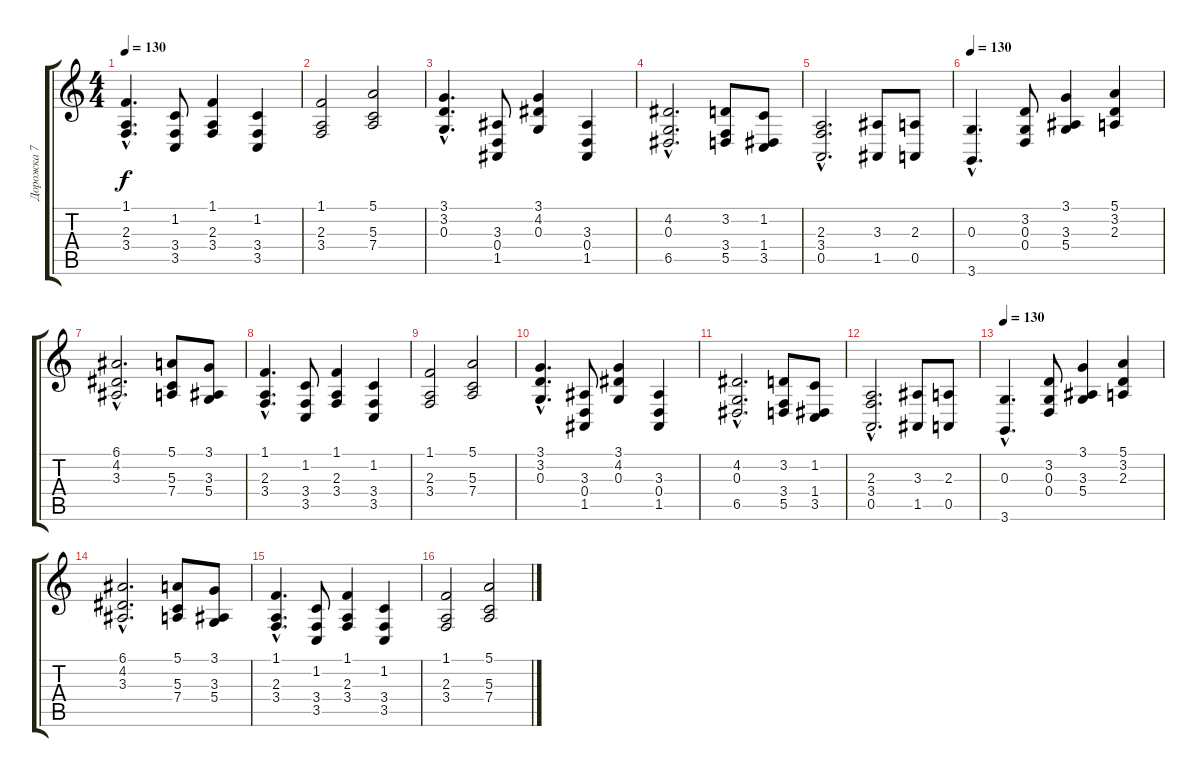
\track ("Дорожка 7" "Дорожка 7") {instrument choiraahs}
\staff {score tabs}
\tuning (E4 B3 G3 D3 A2 E2) {hide}
\ts (4 4)
\tempo 130
\clef g2
\ks c
(1.1{hac} 2.3{hac} 3.4{hac}).4{d dy f} (1.2 3.4 3.5).8 (1.1 2.3 3.4).4 (1.2 3.4 3.5).4 |
(1.1 2.3 3.4).2 (5.1 5.3 7.4).2 |
(3.1{hac} 3.2{hac} 0.3{hac}).4{d} (3.3 0.4 1.5).8 (3.1 4.2 0.3).4 (3.3 0.4 1.5).4 |
(4.2{hac} 0.3{hac} 6.5{hac}).2{d} (3.2 3.4 5.5).8 (1.2 1.4 3.5).8 |
(2.3{hac} 3.4{hac} 0.5{hac}).2{d} (3.3 1.5).8 (2.3 0.5).8 |
\tempo 130
(0.3{hac} 3.6{hac}).4{d} (3.2 0.3 0.4).8 (3.1 3.3 5.4).4 (5.1 3.2 2.3).4 |
(6.1{hac} 4.2{hac} 3.3{hac}).2{d} (5.1 5.3 7.4).8 (3.1 3.3 5.4).8 |
(1.1{hac} 2.3{hac} 3.4{hac}).4{d} (1.2 3.4 3.5).8 (1.1 2.3 3.4).4 (1.2 3.4 3.5).4 |
(1.1 2.3 3.4).2 (5.1 5.3 7.4).2 |
(3.1{hac} 3.2{hac} 0.3{hac}).4{d} (3.3 0.4 1.5).8 (3.1 4.2 0.3).4 (3.3 0.4 1.5).4 |
(4.2{hac} 0.3{hac} 6.5{hac}).2{d} (3.2 3.4 5.5).8 (1.2 1.4 3.5).8 |
(2.3{hac} 3.4{hac} 0.5{hac}).2{d} (3.3 1.5).8 (2.3 0.5).8 |
\tempo 130
(0.3{hac} 3.6{hac}).4{d} (3.2 0.3 0.4).8 (3.1 3.3 5.4).4 (5.1 3.2 2.3).4 |
(6.1{hac} 4.2{hac} 3.3{hac}).2{d} (5.1 5.3 7.4).8 (3.1 3.3 5.4).8 |
(1.1{hac} 2.3{hac} 3.4{hac}).4{d} (1.2 3.4 3.5).8 (1.1 2.3 3.4).4 (1.2 3.4 3.5).4 |
(1.1 2.3 3.4).2 (5.1 5.3 7.4).2
